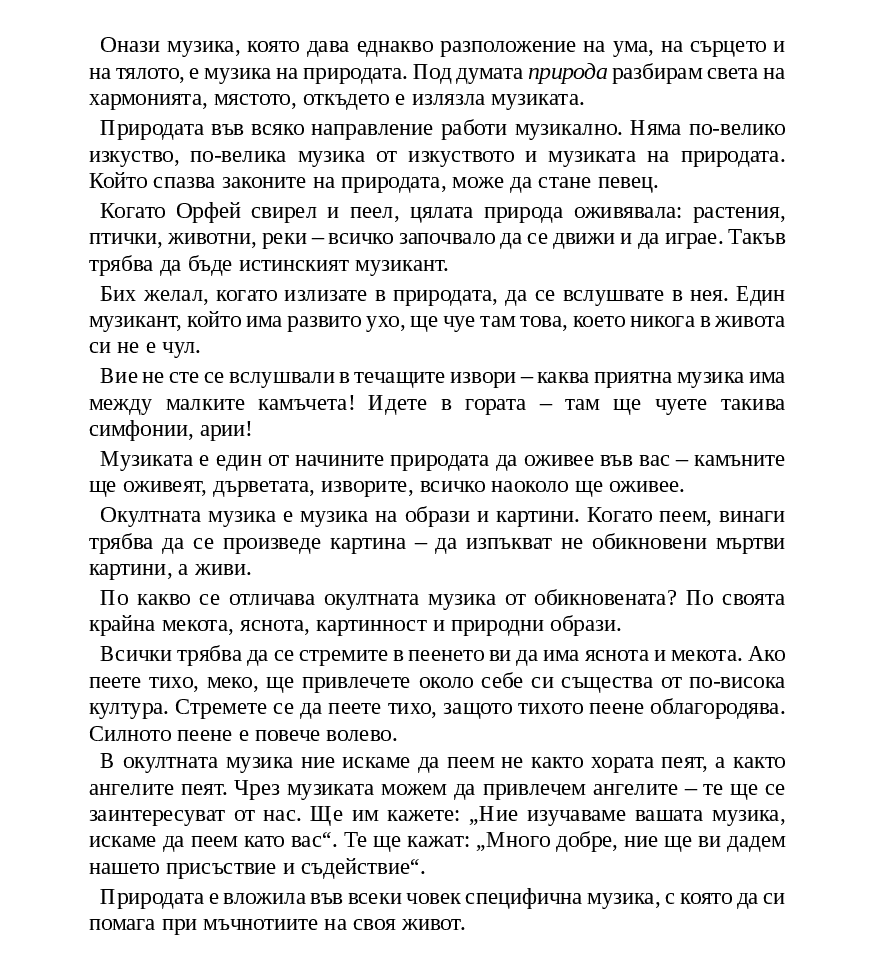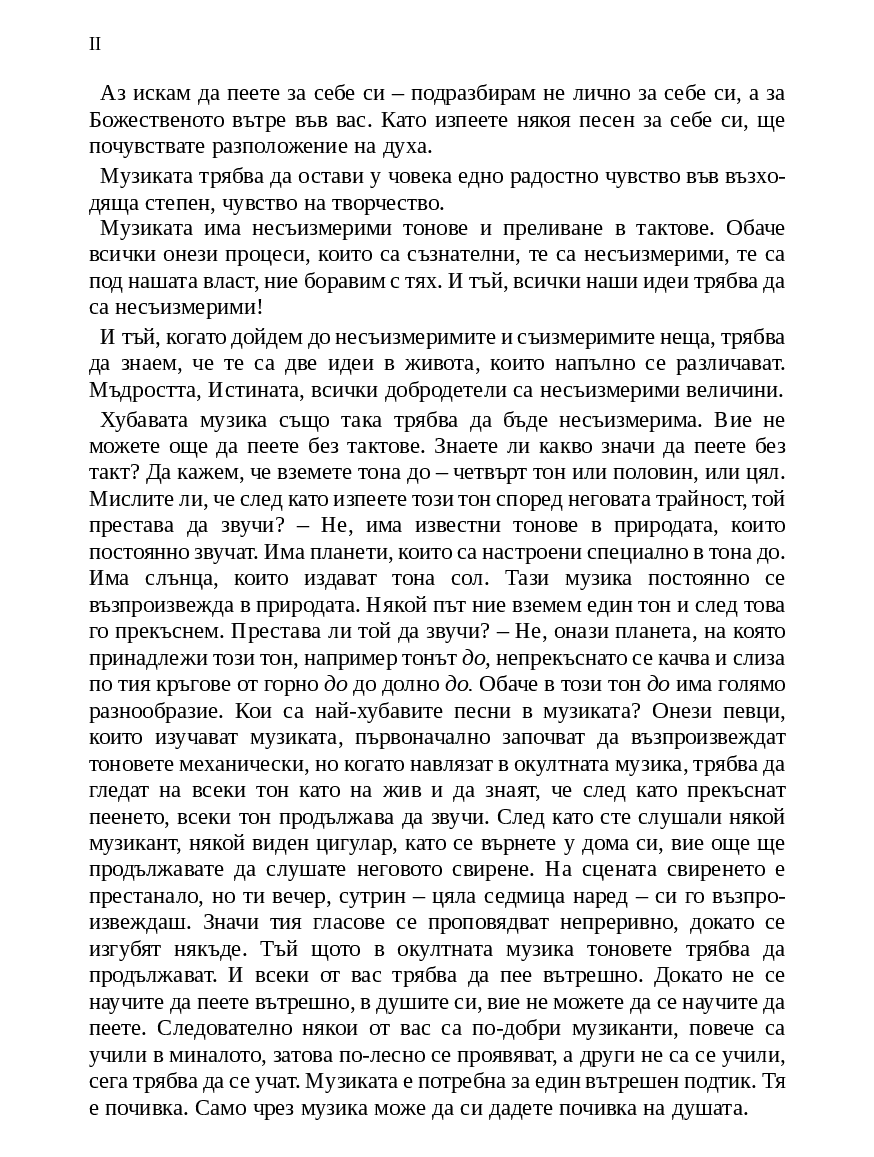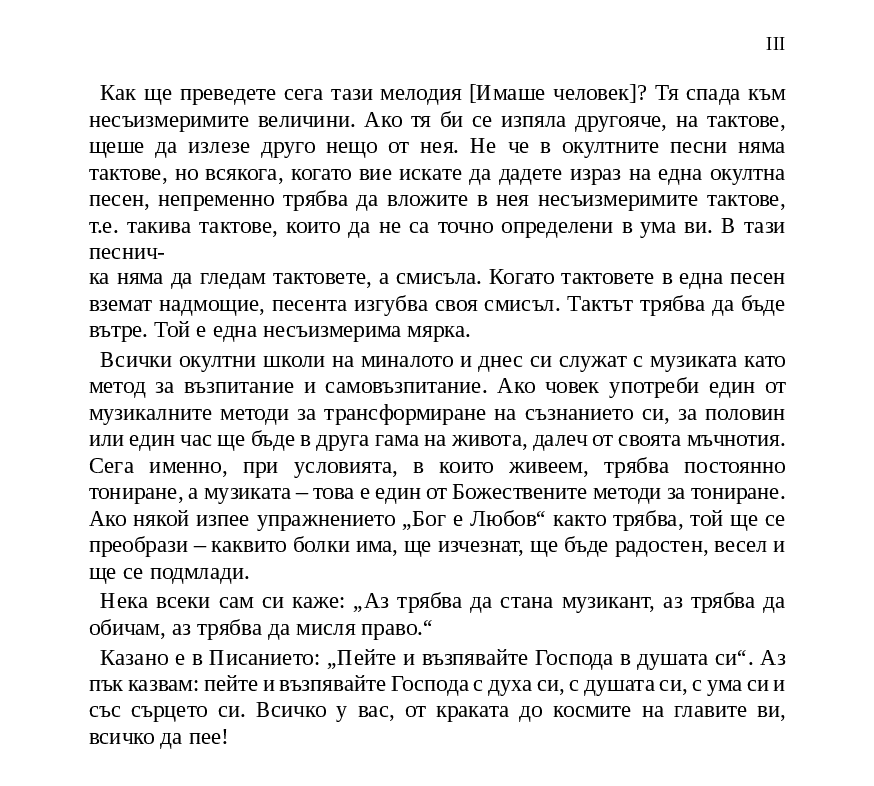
\version "2.24.4"

% include paper part and global functions
\include "include/globals.ily"

\bookpart {
  \paper {
    print-all-headers = ##t
    print-page-number = ##t
    print-first-page-number = ##f
    page-number-type = #'roman-upper


    % put page numbers on the bottom
    oddHeaderMarkup = \markup {

      \fill-line {
        """"
        \if \should-print-page-number  \abs-fontsize #9 {
          \fromproperty #'page:page-number-string

        }
      }
    }
    evenHeaderMarkup = \markup {

      \fill-line {
        \if \should-print-page-number \abs-fontsize #9 {
          \fromproperty #'page:page-number-string
          ""
        }
      }
    }

    oddFooterMarkup = \markup ""

    evenFooterMarkup = ""
    left-margin = 1.5\cm
    right-margin = 1.5\cm
    top-margin = 1\cm
    bottom-margin = 1.2\cm
    ragged-bottom = ##t % do not spread the staves to fill the whole vertical space
    top-markup-spacing.basic-distance = 8\mm
    top-system-spacing.basic-distance = 10\mm

    % change distance between staves
    system-system-spacing =
    #'((basic-distance . 16)
       (minimum-distance . 6)
       (padding . 1)
       (stretchability . 12))
  }

  
  \markup \abs-fontsize #11 {
      \override #'(baseline-skip . 3.4)
    \justify {
      \hspace #1.5

      Онази музика, която дава еднакво разположение на ума, на сърцето и на тялото, е музика на природата. Под думата \italic"природа" разбирам света на хармонията, мястото, откъдето е излязла музиката.

    }
  }
 \markup \abs-fontsize #11 {
    \vspace #0.9  \override #'(baseline-skip . 3.4)
    \justify {
      \hspace #1.5
      Природата във всяко направление работи музикално. Няма по-велико изкуство, по-велика музика от изкуството и музиката на природата. Който спазва законите на природата, може да стане певец.
    }
  }
  
   \markup \abs-fontsize #11 {
    \vspace #0.9  \override #'(baseline-skip . 3.4)
    \justify {
      \hspace #1.5
      Когато Орфей свирел и пеел, цялата природа оживявала: растения, птички, животни, реки – всичко започвало да се движи и да играе. Такъв трябва да бъде истинският музикант.

    }
  }
  \markup \abs-fontsize #11 {
    \vspace #0.9  \override #'(baseline-skip . 3.4)
    \justify {
      \hspace #1.5
      Бих желал, когато излизате в природата, да се вслушвате в нея. Един музикант, който има развито ухо, ще чуе там това, което никога в живота си не е чул.

    }
  }

  \markup \abs-fontsize #11 {
    \vspace #0.9  \override #'(baseline-skip . 3.4)
    \justify {
      \hspace #1.5
      Вие не сте се вслушвали в течащите извори – каква приятна музика има между малките камъчета! Идете в гората – там ще чуете такива симфонии, арии!

    }
  }
  \markup \abs-fontsize #11 {
    \vspace #0.9  \override #'(baseline-skip . 3.4)
    \justify {
      \hspace #1.5
      Музиката е един от начините природата да оживее във вас – камъните ще оживеят, дърветата, изворите, всичко наоколо ще оживее.

    }
  }


  \markup \abs-fontsize #11 {
    \vspace #0.9  \override #'(baseline-skip . 3.4)
    \justify {
      \hspace #1.5
      Окултната музика е музика на образи и картини. Когато пеем, винаги трябва да се произведе картина – да изпъкват не обикновени мъртви картини, а живи.

    }
  }

  \markup \abs-fontsize #11 {
    \vspace #0.9  \override #'(baseline-skip . 3.4)
    \justify {
      \hspace #1.5
      По какво се отличава окултната музика от обикновената? По своята крайна мекота, яснота, картинност и природни образи.
    }
  }
  
  \markup \abs-fontsize #11 {
    \vspace #0.9  \override #'(baseline-skip . 3.4)
    \justify {
      \hspace #1.5
      Всички трябва да се стремите в пеенето ви да има яснота и мекота. Ако пеете тихо, меко, ще привлечете около себе си същества от по-висока култура. Стремете се да пеете тихо, защото тихото пеене облагородява. Силното пеене е повече волево.
    }
  }



  \markup \abs-fontsize #11 {
    \vspace #1  \override #'(baseline-skip . 3.4)
    \justify {
      \hspace #1.5
      В окултната музика ние искаме да пеем не както хората пеят, а както ангелите пеят. Чрез музиката можем да привлечем ангелите – те ще се заинтересуват от нас. Ще им кажете: „Ние изучаваме вашата музика, искаме да пеем като вас“. Те ще кажат: „Много добре, ние ще ви дадем нашето присъствие и съдействие“.

    }
  }

  \markup \abs-fontsize #11 {
    \vspace #0.9  \override #'(baseline-skip . 3.4)
    \justify {
      \hspace #1.5

      Природата е вложила във всеки човек специфична музика, с която да си помага при мъчнотиите на своя живот.
    }
  }


  \markup \abs-fontsize #11 {
    \vspace #0.9  \override #'(baseline-skip . 3.4)
    \justify {
      \hspace #1.5
      Аз искам да пеете за себе си – подразбирам не лично за себе си, а за Божественото вътре във вас. Като изпеете някоя песен за себе си, ще почувствате разположение на духа.

    }
  }
  
    \markup \abs-fontsize #11 {
    \vspace #0.9  \override #'(baseline-skip . 3.4)
    \justify {
      \hspace #1.5

      Музиката трябва да остави у човека едно радостно чувство във възхо- дяща степен, чувство на творчество.

    }
  }
  \markup \abs-fontsize #11 {
     \override #'(baseline-skip . 3.4)
    \justify {
      \hspace #1.5
      Музиката има несъизмерими тонове и преливане в тактове. Обаче всички онези процеси, които са съзнателни, те са несъизмерими, те са под нашата власт, ние боравим с тях. И тъй, всички наши идеи трябва да са несъизмерими!
    }
  }
  
   \markup \abs-fontsize #11 {
    \vspace #0.9  \override #'(baseline-skip . 3.4)
    \justify {
      \hspace #1.5
      И тъй, когато дойдем до несъизмеримите и съизмеримите неща, трябва да знаем, че те са две идеи в живота, които напълно се различават. Мъдростта, Истината, всички добродетели са несъизмерими величини.
    }
  }
  
  \markup \abs-fontsize #11 {
    \vspace #0.9  \override #'(baseline-skip . 3.4)
    \justify {
      \hspace #1.5
      Хубавата музика също така трябва да бъде несъизмерима. Вие не можете още да пеете без тактове. Знаете ли какво значи да пеете без такт? Да кажем, че вземете тона до – четвърт тон или половин, или цял. Мислите ли, че след като изпеете този тон според неговата трайност, той престава да звучи? – Не, има известни тонове в природата, които постоянно звучат. Има планети, които са настроени специално в тона до. Има слънца, които издават тона сол. Тази музика постоянно се възпроизвежда в природата. Някой път ние вземем един тон и след това го прекъснем. Престава ли той да звучи? – Не, онази планета, на която принадлежи този тон, например тонът \italic"до," непрекъснато се качва и слиза по тия кръгове от горно \italic"до" до долно \italic"до." Обаче в този тон \italic"до" има голямо разнообразие. Кои са най-хубавите песни в музиката? Онези певци, които изучават музиката, първоначално започват да възпроизвеждат тоновете механически, но когато навлязат в окултната музика, трябва да гледат на всеки тон като на жив и да знаят, че след като прекъснат пеенето, всеки тон продължава да звучи. След като сте слушали някой музикант, някой виден цигулар, като се върнете у дома си, вие още ще продължавате да слушате неговото свирене. На сцената свиренето е престанало, но ти вечер, сутрин – цяла седмица наред – си го възпро- извеждаш. Значи тия гласове се проповядват непреривно, докато се изгубят някъде. Тъй щото в окултната музика тоновете трябва да продължават. И всеки от вас трябва да пее вътрешно. Докато не се научите да пеете вътрешно, в душите си, вие не можете да се научите да пеете. Следователно някои от вас са по-добри музиканти, повече са учили в миналото, затова по-лесно се проявяват, а други не са се учили, сега трябва да се учат. Музиката е потребна за един вътрешен подтик. Тя е почивка. Само чрез музика може да си дадете почивка на душата.

    }
  }
  
  \markup \abs-fontsize #11 {
    \vspace #0.9  \override #'(baseline-skip . 3.4)
    \justify {
      \hspace #1.5

      Как ще преведете сега тази мелодия [Имаше человек]? Тя спада към несъизмеримите величини. Ако тя би се изпяла другояче, на тактове, щеше да излезе друго нещо от нея. Не че в окултните песни няма тактове, но всякога, когато вие искате да дадете израз на една окултна песен, непременно трябва да вложите в нея несъизмеримите тактове, т.е. такива тактове, които да не са точно определени в ума ви. В тази песнич-
    }
  }
  
    \markup \abs-fontsize #11 {
    \vspace #0.9  \override #'(baseline-skip . 3.4)
    \justify {
     
      ка няма да гледам тактовете, а смисъла. Когато тактовете в една песен вземат надмощие, песента изгубва своя смисъл. Тактът трябва да бъде вътре. Той е една несъизмерима мярка. 
      
    }}
    
    \markup \abs-fontsize #11 {
    \vspace #0.9 \override #'(baseline-skip . 3.4)
    \justify {
      \hspace #1.5
      Всички окултни школи на миналото и днес си служат с музиката като метод за възпитание и самовъзпитание. Ако човек употреби един от музикалните методи за трансформиране на съзнанието си, за половин или един час ще бъде в друга гама на живота, далеч от своята мъчнотия. Сега именно, при условията, в които живеем, трябва постоянно тониране,  а музиката – това е един от Божествените методи за тониране. Ако някой изпее упражнението „Бог е Любов“ както трябва, той ще се преобрази – каквито болки има, ще изчезнат, ще бъде радостен, весел и ще се подмлади.

    }
  }
  
   \markup \abs-fontsize #11 {
    \vspace #0.9  \override #'(baseline-skip . 3.4)
    \justify {
      \hspace #1.5
      Нека всеки сам си каже: „Аз трябва да стана музикант, аз трябва да обичам, аз трябва да мисля право.“

    }
  }


  \markup \abs-fontsize #11 {
    \vspace #0.9  \override #'(baseline-skip . 3.4)
    \justify {
      \hspace #1.5

      Казано е в Писанието: „Пейте и възпявайте Господа в душата си“. Аз пък казвам: пейте и възпявайте Господа с духа си, с душата си, с ума си и със сърцето си. Всичко у вас, от краката до космите на главите ви, всичко да пее!

    }
  }
  
  }